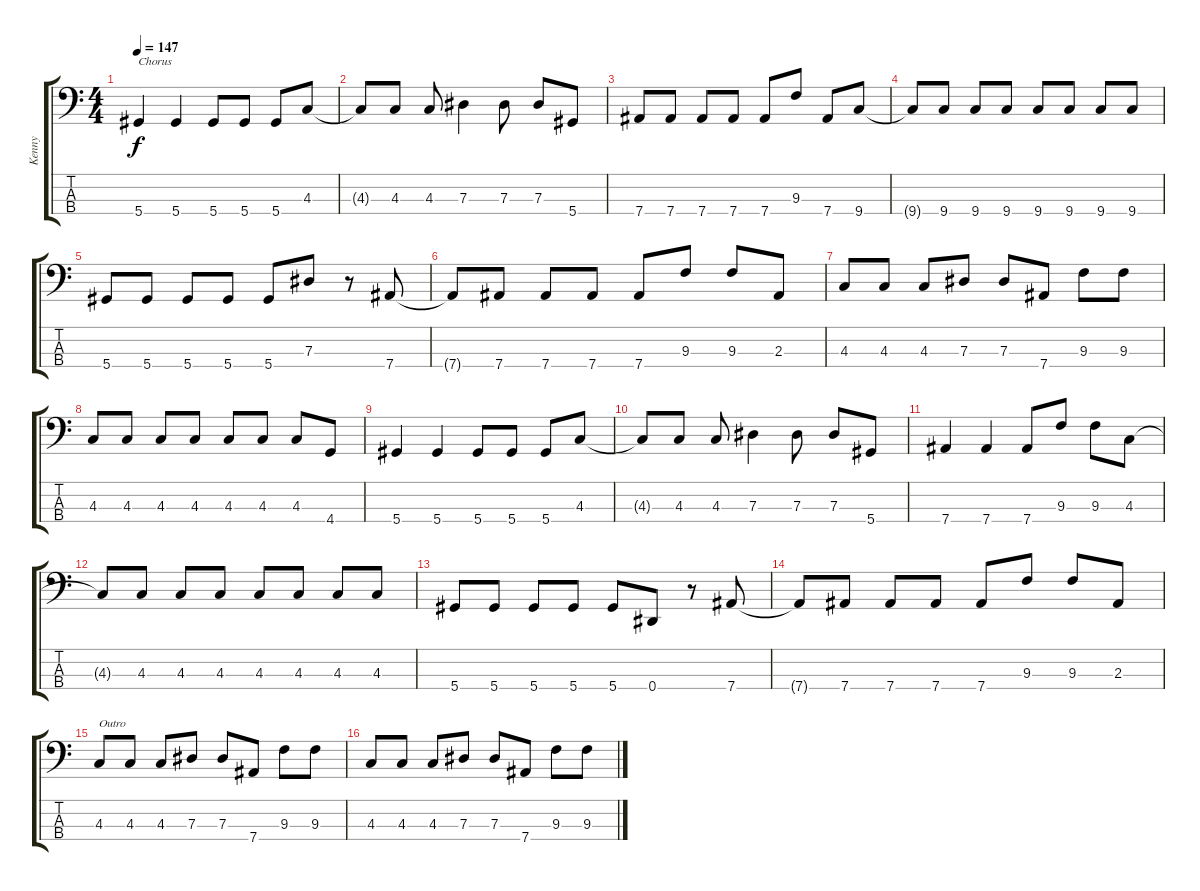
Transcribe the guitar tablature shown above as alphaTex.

\track ("Kenny" "Kenny") {instrument electricbassfinger}
\staff {score tabs}
\tuning (Gb2 Db2 Ab1 Eb1) {hide}
\ts (4 4)
\tempo 147
\clef f4
\ks c
5.4.4{txt "Chorus" dy f} 5.4.4 5.4.8 5.4.8 5.4.8 4.3.8 |
4.3{t}.8 4.3.8 4.3.8 7.3.4 7.3.8 7.3.8 5.4.8 |
7.4.8 7.4.8 7.4.8 7.4.8 7.4.8 9.3.8 7.4.8 9.4.8 |
9.4{t}.8 9.4.8 9.4.8 9.4.8 9.4.8 9.4.8 9.4.8 9.4.8 |
5.4.8 5.4.8 5.4.8 5.4.8 5.4.8 7.3.8 r.8 7.4.8 |
7.4{t}.8 7.4.8 7.4.8 7.4.8 7.4.8 9.3.8 9.3.8 2.3.8 |
4.3.8 4.3.8 4.3.8 7.3.8 7.3.8 7.4.8 9.3.8 9.3.8 |
4.3.8 4.3.8 4.3.8 4.3.8 4.3.8 4.3.8 4.3.8 4.4.8 |
5.4.4 5.4.4 5.4.8 5.4.8 5.4.8 4.3.8 |
4.3{t}.8 4.3.8 4.3.8 7.3.4 7.3.8 7.3.8 5.4.8 |
7.4.4 7.4.4 7.4.8 9.3.8 9.3.8 4.3.8 |
4.3{t}.8 4.3.8 4.3.8 4.3.8 4.3.8 4.3.8 4.3.8 4.3.8 |
5.4.8 5.4.8 5.4.8 5.4.8 5.4.8 0.4.8 r.8 7.4.8 |
7.4{t}.8 7.4.8 7.4.8 7.4.8 7.4.8 9.3.8 9.3.8 2.3.8 |
4.3.8{txt "Outro"} 4.3.8 4.3.8 7.3.8 7.3.8 7.4.8 9.3.8 9.3.8 |
4.3.8 4.3.8 4.3.8 7.3.8 7.3.8 7.4.8 9.3.8 9.3.8
